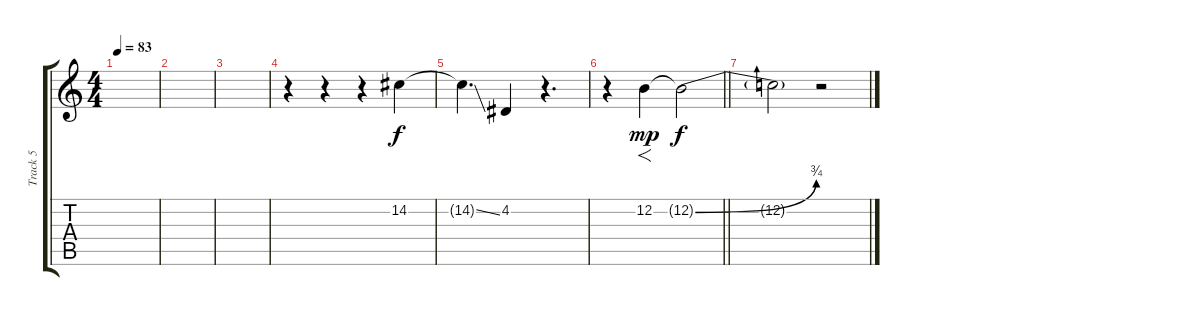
\track ("Track 5" "Track 5") {instrument clarinet}
\staff {score tabs}
\tuning (E4 B3 G3 D3 A2 E2) {hide}
\ts (4 4)
\tempo 83
\clef g2
\ks c
|
|
|
r.4 r.4 r.4 14.2.4 |
14.2{ss t}.4{d} 4.2.4 r.4{d} |
\barLineRight lightlight
r.4 12.2.4{f dy mp} 12.2{be (bend 0 0 60 3) t}.2{dy f} |
12.2{t}.2 r.2
